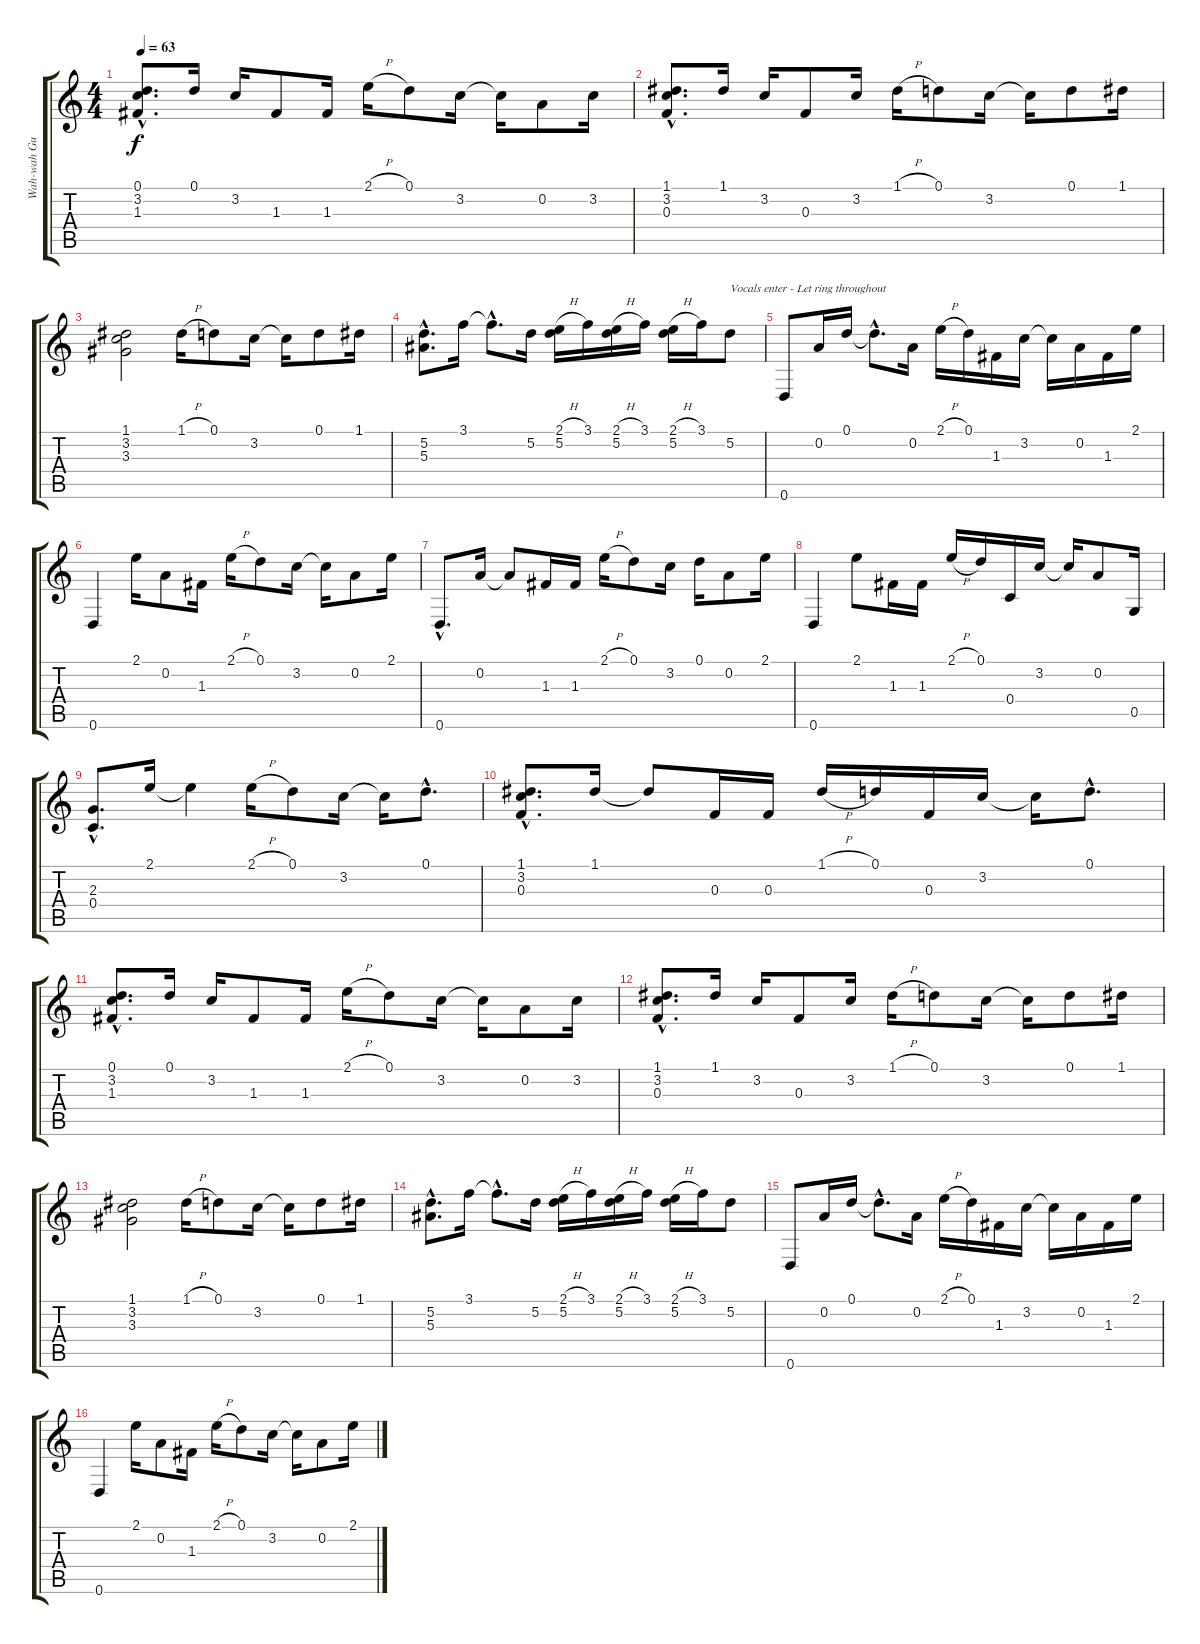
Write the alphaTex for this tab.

\track ("Wah-wah Guitar 1" "Wah-wah Gu") {instrument electricguitarjazz}
\staff {score tabs}
\tuning (D4 A3 F3 C3 G2 D2) {hide}
\ts (4 4)
\tempo 63
\clef g2
\ks c
(0.1{hac} 3.2{hac} 1.3{hac}).8{d dy f} 0.1.16 3.2.16 1.3.8 1.3.16 2.1{h}.16 0.1.8 3.2.16 3.2{t}.16 0.2.8 3.2.16 |
(1.1{hac} 3.2{hac} 0.3{hac}).8{d} 1.1.16 3.2.16 0.3.8 3.2.16 1.1{h}.16 0.1.8 3.2.16 3.2{t}.16 0.1.8 1.1.16 |
(1.1 3.2 3.3).2 1.1{h}.16 0.1.8 3.2.16 3.2{t}.16 0.1.8 1.1.16 |
(5.2{hac} 5.3{hac}).8{d} 3.1.16 3.1{hac t}.8{d} 5.2.16 (2.1{h} 5.2).16 3.1.16 (2.1{h} 5.2).16 3.1.16 (2.1{h} 5.2).16 3.1.16 5.2.8{txt "Vocals enter - Let ring throughout"} |
0.6.8 0.2.16 0.1.16 0.1{hac t}.8{d} 0.2.16 2.1{h}.16 0.1.16 1.3.16 3.2.16 3.2{t}.16 0.2.16 1.3.16 2.1.16 |
0.6.4 2.1.16 0.2.8 1.3.16 2.1{h}.16 0.1.8 3.2.16 3.2{t}.16 0.2.8 2.1.16 |
0.6{hac}.8{d} 0.2.16 0.2{t}.8 1.3.16 1.3.16 2.1{h}.16 0.1.8 3.2.16 0.1.16 0.2.8 2.1.16 |
0.6.4 2.1.8 1.3.16 1.3.16 2.1{h}.16 0.1.16 0.4.16 3.2.16 3.2{t}.16 0.2.8 0.5.16 |
(2.3{hac} 0.4{hac}).8{d} 2.1.16 2.1{t}.4 2.1{h}.16 0.1.8 3.2.16 3.2{t}.16 0.1{hac}.8{d} |
(1.1{hac} 3.2{hac} 0.3{hac}).8{d} 1.1.16 1.1{t}.8 0.3.16 0.3.16 1.1{h}.16 0.1.16 0.3.16 3.2.16 3.2{t}.16 0.1{hac}.8{d} |
(0.1{hac} 3.2{hac} 1.3{hac}).8{d} 0.1.16 3.2.16 1.3.8 1.3.16 2.1{h}.16 0.1.8 3.2.16 3.2{t}.16 0.2.8 3.2.16 |
(1.1{hac} 3.2{hac} 0.3{hac}).8{d} 1.1.16 3.2.16 0.3.8 3.2.16 1.1{h}.16 0.1.8 3.2.16 3.2{t}.16 0.1.8 1.1.16 |
(1.1 3.2 3.3).2 1.1{h}.16 0.1.8 3.2.16 3.2{t}.16 0.1.8 1.1.16 |
(5.2{hac} 5.3{hac}).8{d} 3.1.16 3.1{hac t}.8{d} 5.2.16 (2.1{h} 5.2).16 3.1.16 (2.1{h} 5.2).16 3.1.16 (2.1{h} 5.2).16 3.1.16 5.2.8 |
0.6.8 0.2.16 0.1.16 0.1{hac t}.8{d} 0.2.16 2.1{h}.16 0.1.16 1.3.16 3.2.16 3.2{t}.16 0.2.16 1.3.16 2.1.16 |
0.6.4 2.1.16 0.2.8 1.3.16 2.1{h}.16 0.1.8 3.2.16 3.2{t}.16 0.2.8 2.1.16
